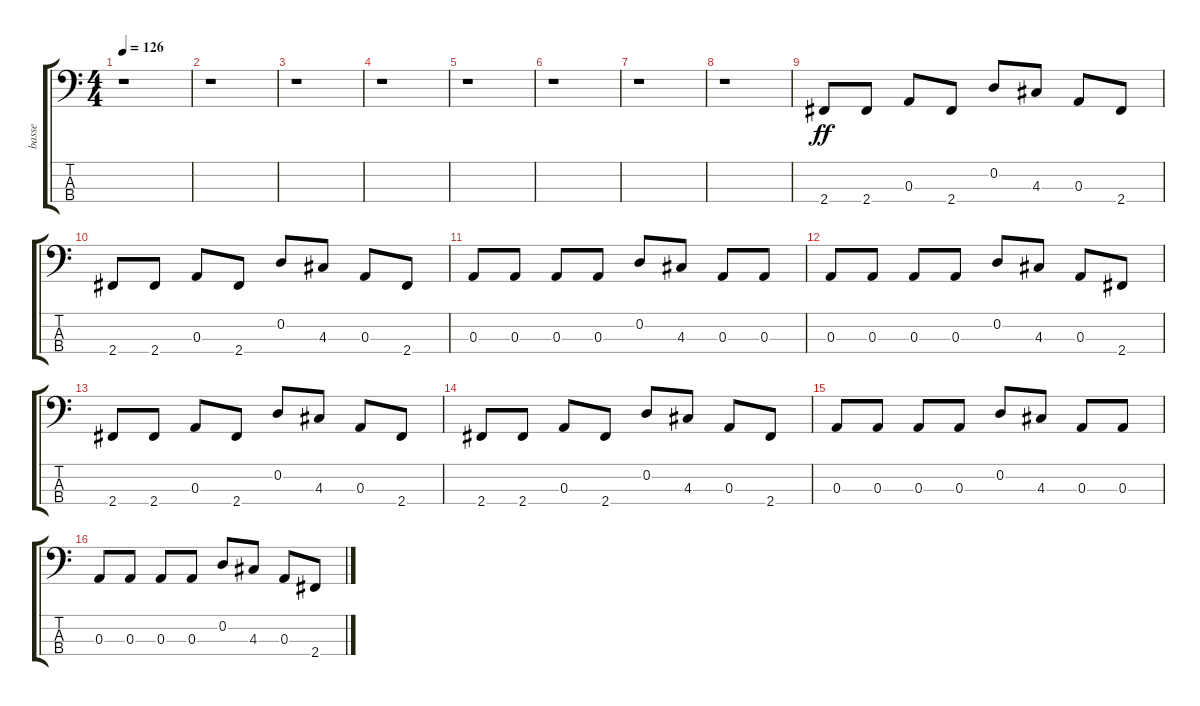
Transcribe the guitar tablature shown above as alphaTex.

\track ("basse" "basse") {instrument electricbassfinger}
\staff {score tabs}
\tuning (G2 D2 A1 E1) {hide}
\ts (4 4)
\tempo 126
\clef f4
\ks c
r.1{dy f} |
r.1 |
r.1 |
r.1 |
r.1 |
r.1 |
r.1 |
r.1 |
2.4.8{dy ff} 2.4.8 0.3.8 2.4.8 0.2.8 4.3.8 0.3.8 2.4.8 |
2.4.8 2.4.8 0.3.8 2.4.8 0.2.8 4.3.8 0.3.8 2.4.8 |
0.3.8 0.3.8 0.3.8 0.3.8 0.2.8 4.3.8 0.3.8 0.3.8 |
0.3.8 0.3.8 0.3.8 0.3.8 0.2.8 4.3.8 0.3.8 2.4.8 |
2.4.8 2.4.8 0.3.8 2.4.8 0.2.8 4.3.8 0.3.8 2.4.8 |
2.4.8 2.4.8 0.3.8 2.4.8 0.2.8 4.3.8 0.3.8 2.4.8 |
0.3.8 0.3.8 0.3.8 0.3.8 0.2.8 4.3.8 0.3.8 0.3.8 |
0.3.8 0.3.8 0.3.8 0.3.8 0.2.8 4.3.8 0.3.8 2.4.8
